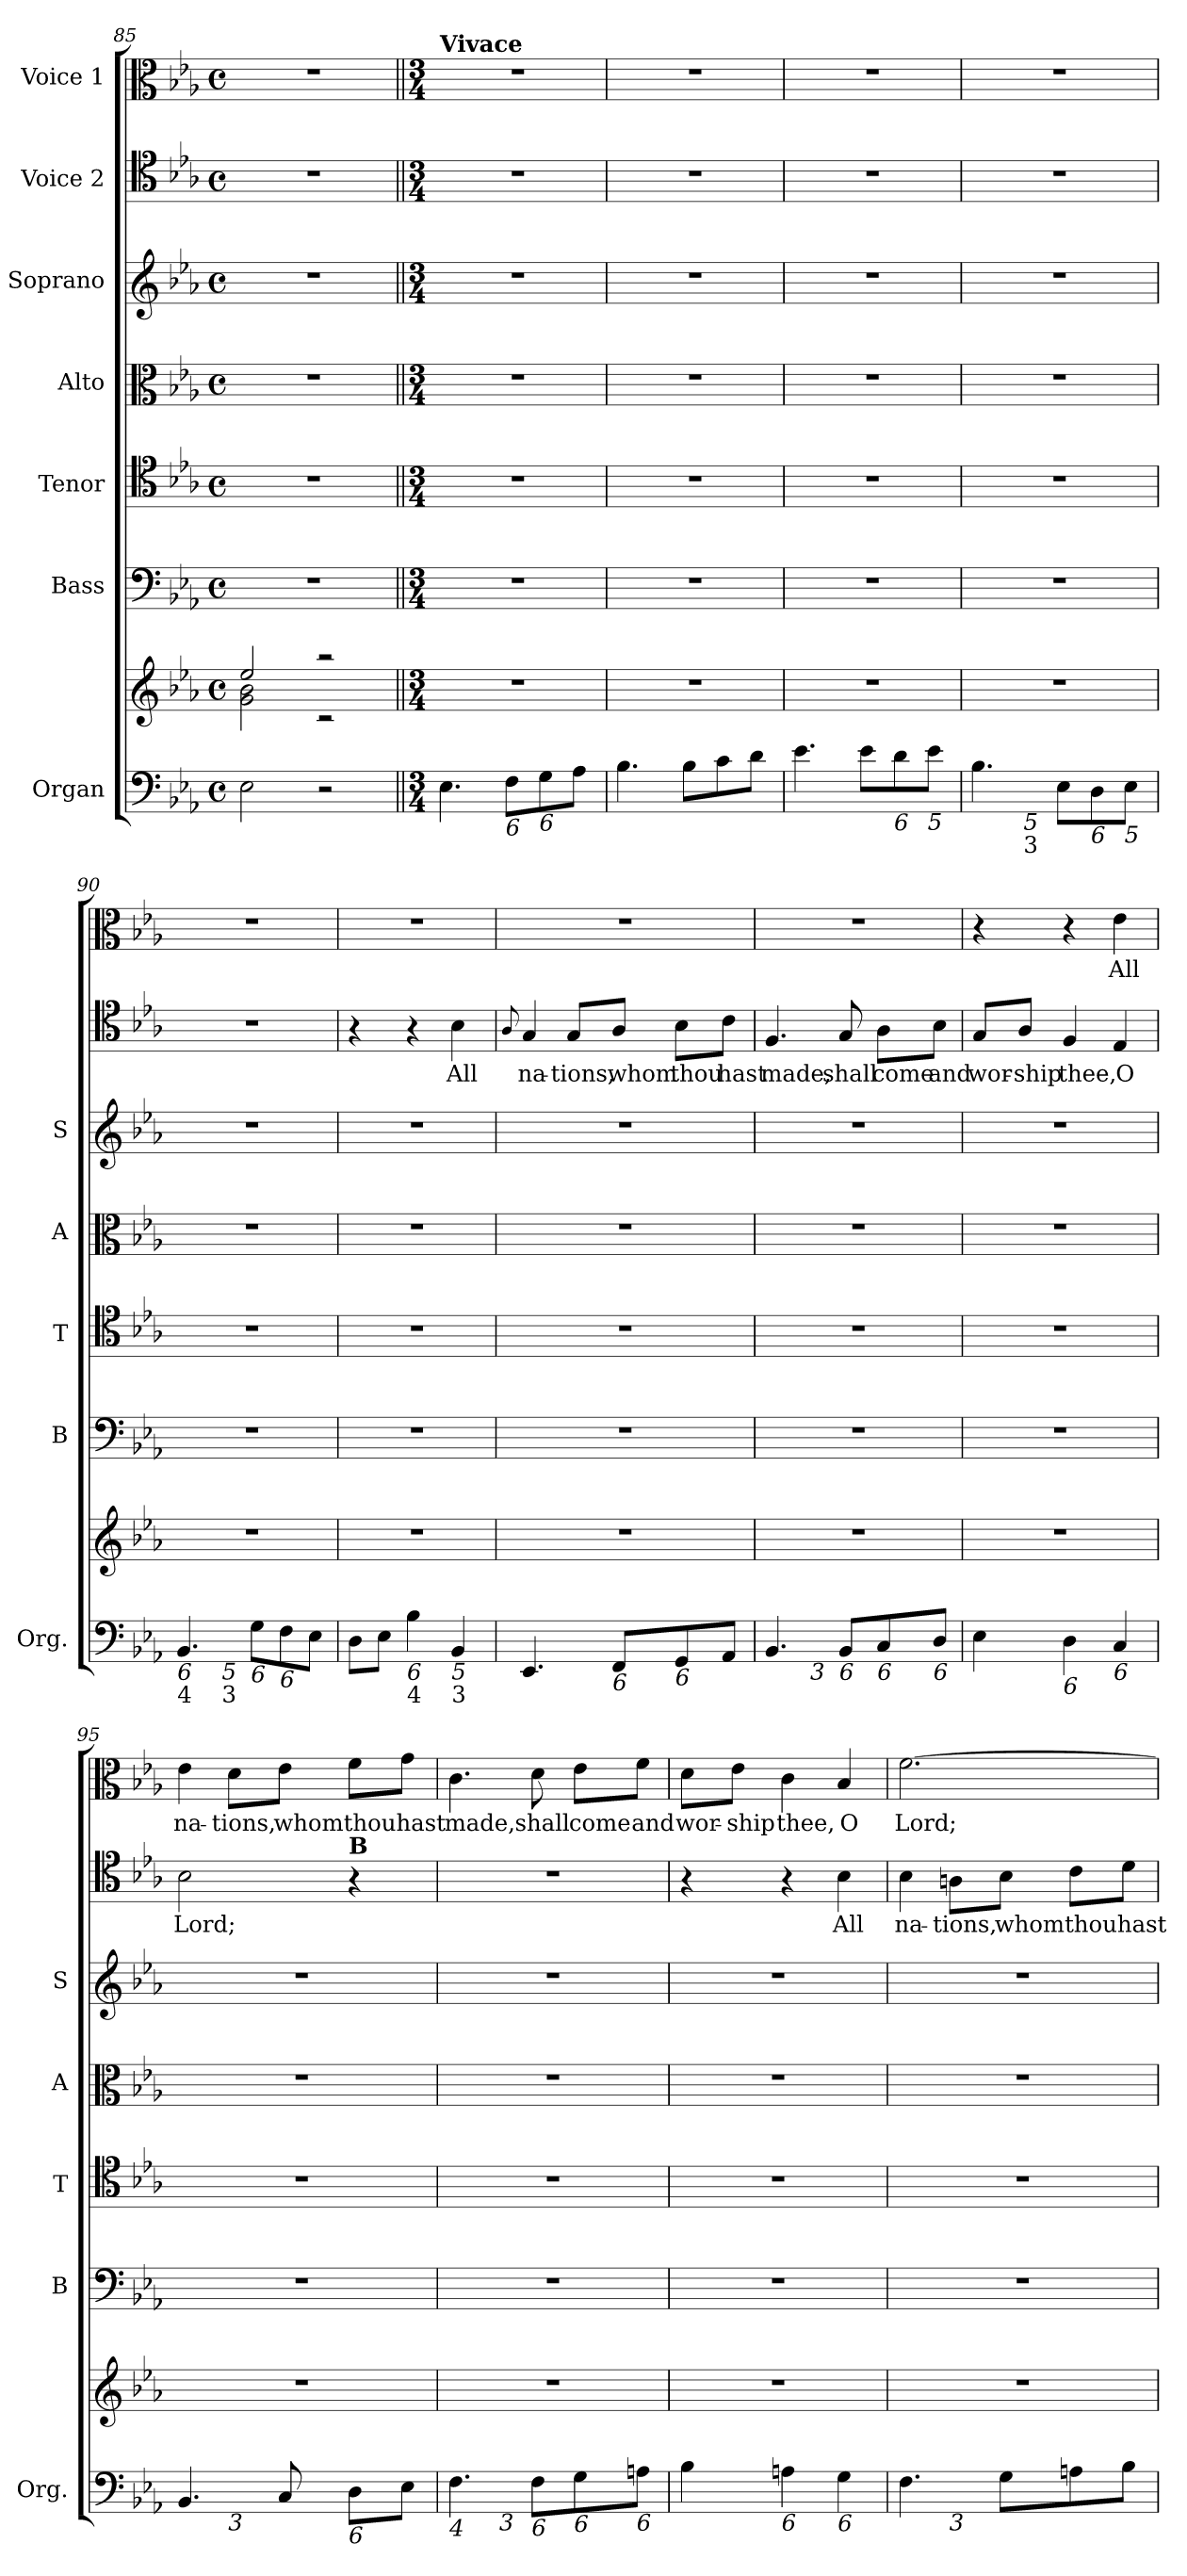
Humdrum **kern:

**kern	**kern	**kern	**kern	**kern	**kern	**kern	**text	**kern	**text
*part7	*part7	*part6	*part5	*part4	*part3	*part2	*part2	*part1	*part1
*staff8	*staff7	*staff6	*staff5	*staff4	*staff3	*staff2	*staff2	*staff1	*staff1
*I"Organ	*	*I"Bass	*I"Tenor	*I"Alto	*I"Soprano	*I"Voice 2	*	*I"Voice 1	*
*I'Org.	*	*I'B	*I'T	*I'A	*I'S	*	*	*	*
*clefF4	*clefG2	*clefF4	*clefC4	*clefC3	*clefG2	*clefC4	*	*clefC3	*
*k[b-e-a-]	*k[b-e-a-]	*k[b-e-a-]	*k[b-e-a-]	*k[b-e-a-]	*k[b-e-a-]	*k[b-e-a-]	*	*k[b-e-a-]	*
*E-:	*E-:	*E-:	*E-:	*E-:	*E-:	*E-:	*	*E-:	*
*M4/4	*M4/4	*M4/4	*M4/4	*M4/4	*M4/4	*M4/4	*	*M4/4	*
*met(c)	*met(c)	*met(c)	*met(c)	*met(c)	*met(c)	*met(c)	*	*met(c)	*
=85	=85	=85	=85	=85	=85	=85	=85	=85	=85
*	*^	*	*	*	*	*	*	*	*
2E-\	2ee-/	2g\ 2b-\	1r	1r	1r	1r	1r	.	1r	.
2r	2raa	2rc	.	.	.	.	.	.	.	.
*	*v	*v	*	*	*	*	*	*	*	*
!!LO:PB:g=z
=86||	=86||	=86||	=86||	=86||	=86||	=86||	=86||	=86||	=86||
*M3/4	*M3/4	*M3/4	*M3/4	*M3/4	*M3/4	*M3/4	*	*M3/4	*
*	*	*	*	*	*	*	*	*MM110	*
*	*^	*	*	*	*	*	*	*	*
!	!	!	!	!	!	!	!	!	!LO:TX:a:B:t=Vivace	!
*	*v	*v	*	*	*	*	*	*	*	*
4.E-\	2.r	2.r	2.r	2.r	2.r	2.r	.	2.r	.
!LO:TX:b:i:t=6	!	!	!	!	!	!	!	!	!
8F\L	.	.	.	.	.	.	.	.	.
!LO:TX:b:i:t=6	!	!	!	!	!	!	!	!	!
8G\	.	.	.	.	.	.	.	.	.
8A-\J	.	.	.	.	.	.	.	.	.
=87	=87	=87	=87	=87	=87	=87	=87	=87	=87
4.B-\	2.r	2.r	2.r	2.r	2.r	2.r	.	2.r	.
8B-\L	.	.	.	.	.	.	.	.	.
8c\	.	.	.	.	.	.	.	.	.
8d\J	.	.	.	.	.	.	.	.	.
=88	=88	=88	=88	=88	=88	=88	=88	=88	=88
4.e-\	2.r	2.r	2.r	2.r	2.r	2.r	.	2.r	.
8e-\L	.	.	.	.	.	.	.	.	.
!LO:TX:b:i:t=6	!	!	!	!	!	!	!	!	!
8d\	.	.	.	.	.	.	.	.	.
!LO:TX:b:i:t=5	!	!	!	!	!	!	!	!	!
8e-\J	.	.	.	.	.	.	.	.	.
=89	=89	=89	=89	=89	=89	=89	=89	=89	=89
!LO:TX:b:i:t=6	!	!	!	!	!	!	!	!	!
!LO:TX:b:t=4	!	!	!	!	!	!	!	!	!
*^	*	*	*	*	*	*	*	*	*
4.B-\	4ryy	2.r	2.r	2.r	2.r	2.r	2.r	.	2.r	.
!	!LO:TX:b:i:t=5	!	!	!	!	!	!	!	!	!
!	!LO:TX:b:t=3	!	!	!	!	!	!	!	!	!
.	2ryy	.	.	.	.	.	.	.	.	.
8E-\L	.	.	.	.	.	.	.	.	.	.
!LO:TX:b:i:t=6	!	!	!	!	!	!	!	!	!	!
8D\	.	.	.	.	.	.	.	.	.	.
!LO:TX:b:i:t=5	!	!	!	!	!	!	!	!	!	!
8E-\J	.	.	.	.	.	.	.	.	.	.
=90	=90	=90	=90	=90	=90	=90	=90	=90	=90	=90
!LO:TX:b:i:t=6	!	!	!	!	!	!	!	!	!	!
!LO:TX:b:t=4	!	!	!	!	!	!	!	!	!	!
4.BB-/	4ryy	2.r	2.r	2.r	2.r	2.r	2.r	.	2.r	.
!	!LO:TX:b:i:t=5	!	!	!	!	!	!	!	!	!
!	!LO:TX:b:t=3	!	!	!	!	!	!	!	!	!
.	2ryy	.	.	.	.	.	.	.	.	.
!LO:TX:b:i:t=6	!	!	!	!	!	!	!	!	!	!
8G\L	.	.	.	.	.	.	.	.	.	.
!LO:TX:b:i:t=6	!	!	!	!	!	!	!	!	!	!
8F\	.	.	.	.	.	.	.	.	.	.
8E-\J	.	.	.	.	.	.	.	.	.	.
=91	=91	=91	=91	=91	=91	=91	=91	=91	=91	=91
!LO:TX:b:i:t=6	!	!	!	!	!	!	!	!	!	!
!LO:TX:b:i:t=5	!	!	!	!	!	!	!	!	!	!
*v	*v	*	*	*	*	*	*	*	*	*
8D\L	2.r	2.r	2.r	2.r	2.r	4r	.	2.r	.
8E-\J	.	.	.	.	.	.	.	.	.
!LO:TX:b:i:t=6	!	!	!	!	!	!	!	!	!
!LO:TX:b:t=4	!	!	!	!	!	!	!	!	!
4B-\	.	.	.	.	.	4r	.	.	.
!LO:TX:b:i:t=5	!	!	!	!	!	!	!	!	!
!LO:TX:b:t=3	!	!	!	!	!	!	!	!	!
!	!	!	!	!	!	!	!LO:LY:b	!	!
4BB-/	.	.	.	.	.	4B-\	All	.	.
=92	=92	=92	=92	=92	=92	=92	=92	=92	=92
.	.	.	.	.	.	8qqA-/	.	.	.
!	!	!	!	!	!	!	!LO:LY:b	!	!
4.EE-/	2.r	2.r	2.r	2.r	2.r	4G/	na-	2.r	.
!	!	!	!	!	!	!	!LO:LY:b	!	!
.	.	.	.	.	.	8G/L	-tions,	.	.
!LO:TX:b:i:t=6	!	!	!	!	!	!	!	!	!
!	!	!	!	!	!	!	!LO:LY:b	!	!
8FF/L	.	.	.	.	.	8A-/J	whom	.	.
!LO:TX:b:i:t=6	!	!	!	!	!	!	!	!	!
!	!	!	!	!	!	!	!LO:LY:b	!	!
8GG/	.	.	.	.	.	8B-\L	thou	.	.
!	!	!	!	!	!	!	!LO:LY:b	!	!
8AA-/J	.	.	.	.	.	8c\J	hast	.	.
!!LO:LB:g=z
=93	=93	=93	=93	=93	=93	=93	=93	=93	=93
!LO:TX:b:i:t=4	!	!	!	!	!	!	!	!	!
!	!	!	!	!	!	!	!LO:LY:b	!	!
*^	*	*	*	*	*	*	*	*	*
4.BB-/	4ryy	2.r	2.r	2.r	2.r	2.r	4.F/	made,	2.r	.
!	!LO:TX:b:i:t=3	!	!	!	!	!	!	!	!	!
.	2ryy	.	.	.	.	.	.	.	.	.
!LO:TX:b:i:t=6	!	!	!	!	!	!	!	!	!	!
!	!	!	!	!	!	!	!	!LO:LY:b	!	!
8BB-/L	.	.	.	.	.	.	8G/	shall	.	.
!LO:TX:b:i:t=6	!	!	!	!	!	!	!	!	!	!
!	!	!	!	!	!	!	!	!LO:LY:b	!	!
8C/	.	.	.	.	.	.	8A-\L	come	.	.
!LO:TX:b:i:t=6	!	!	!	!	!	!	!	!	!	!
!	!	!	!	!	!	!	!	!LO:LY:b	!	!
8D/J	.	.	.	.	.	.	8B-\J	and	.	.
=94	=94	=94	=94	=94	=94	=94	=94	=94	=94	=94
!	!	!	!	!	!	!	!	!LO:LY:b	!	!
*v	*v	*	*	*	*	*	*	*	*	*
4E-\	2.r	2.r	2.r	2.r	2.r	8G/L	wor-	4r	.
!	!	!	!	!	!	!	!LO:LY:b	!	!
.	.	.	.	.	.	8A-/J	-ship	.	.
!LO:TX:b:i:t=6	!	!	!	!	!	!	!	!	!
!	!	!	!	!	!	!	!LO:LY:b	!	!
4D\	.	.	.	.	.	4F/	thee,	4r	.
!LO:TX:b:i:t=6	!	!	!	!	!	!	!	!	!
!	!	!	!	!	!	!	!LO:LY:b	!	!LO:LY:b
4C/	.	.	.	.	.	4E-/	O	4e-\	All
=95	=95	=95	=95	=95	=95	=95	=95	=95	=95
!LO:TX:b:i:t=4	!	!	!	!	!	!	!	!	!
!	!	!	!	!	!	!	!LO:LY:b	!	!LO:LY:b
*^	*	*	*	*	*	*	*	*	*
4.BB-/	4ryy	2.r	2.r	2.r	2.r	2.r	2B-\	Lord;	4e-\	na-
!	!LO:TX:b:i:t=3	!	!	!	!	!	!	!	!	!
!	!	!	!	!	!	!	!	!	!	!LO:LY:b
.	2ryy	.	.	.	.	.	.	.	8d\L	-tions,
!	!	!	!	!	!	!	!	!	!	!LO:LY:b
8C/	.	.	.	.	.	.	.	.	8e-\J	whom
!	!	!	!	!	!	!	!LO:TX:a:B:t=B	!	!	!
!LO:TX:b:i:t=6	!	!	!	!	!	!	!	!	!	!
!	!	!	!	!	!	!	!	!	!	!LO:LY:b
8D\L	.	.	.	.	.	.	4r	.	8f\L	thou
!	!	!	!	!	!	!	!	!	!	!LO:LY:b
8E-\J	.	.	.	.	.	.	.	.	8g\J	hast
=96	=96	=96	=96	=96	=96	=96	=96	=96	=96	=96
!LO:TX:b:i:t=4	!	!	!	!	!	!	!	!	!	!
!	!	!	!	!	!	!	!	!	!	!LO:LY:b
4.F\	4ryy	2.r	2.r	2.r	2.r	2.r	2.r	.	4.c\	made,
!	!LO:TX:b:i:t=3	!	!	!	!	!	!	!	!	!
.	2ryy	.	.	.	.	.	.	.	.	.
!LO:TX:b:i:t=6	!	!	!	!	!	!	!	!	!	!
!	!	!	!	!	!	!	!	!	!	!LO:LY:b
8F\L	.	.	.	.	.	.	.	.	8d\	shall
!LO:TX:b:i:t=6	!	!	!	!	!	!	!	!	!	!
!	!	!	!	!	!	!	!	!	!	!LO:LY:b
8G\	.	.	.	.	.	.	.	.	8e-\L	come
!LO:TX:b:i:t=6	!	!	!	!	!	!	!	!	!	!
!	!	!	!	!	!	!	!	!	!	!LO:LY:b
8An\J	.	.	.	.	.	.	.	.	8f\J	and
=97	=97	=97	=97	=97	=97	=97	=97	=97	=97	=97
!	!	!	!	!	!	!	!	!	!	!LO:LY:b
*v	*v	*	*	*	*	*	*	*	*	*
4B-\	2.r	2.r	2.r	2.r	2.r	4r	.	8d\L	wor-
!	!	!	!	!	!	!	!	!	!LO:LY:b
.	.	.	.	.	.	.	.	8e-\J	-ship
!LO:TX:b:i:t=6	!	!	!	!	!	!	!	!	!
!	!	!	!	!	!	!	!	!	!LO:LY:b
4An\	.	.	.	.	.	4r	.	4c\	thee,
!LO:TX:b:i:t=6	!	!	!	!	!	!	!	!	!
!	!	!	!	!	!	!	!LO:LY:b	!	!LO:LY:b
4G\	.	.	.	.	.	4B-\	All	4B-/	O
!!LO:LB:g=z
=98	=98	=98	=98	=98	=98	=98	=98	=98	=98
!LO:TX:b:i:t=4	!	!	!	!	!	!	!	!	!
!	!	!	!	!	!	!	!LO:LY:b	!	!LO:LY:b
*^	*	*	*	*	*	*	*	*	*
4.F\	4ryy	2.r	2.r	2.r	2.r	2.r	4B-\	na-	[2.f\	Lord;
!	!LO:TX:b:i:t=3	!	!	!	!	!	!	!	!	!
!	!	!	!	!	!	!	!	!LO:LY:b	!	!
.	2ryy	.	.	.	.	.	8An\L	-tions,	.	.
!	!	!	!	!	!	!	!	!LO:LY:b	!	!
8G\L	.	.	.	.	.	.	8B-\J	whom	.	.
!	!	!	!	!	!	!	!	!LO:LY:b	!	!
8An\	.	.	.	.	.	.	8c\L	thou	.	.
!	!	!	!	!	!	!	!	!LO:LY:b	!	!
8B-\J	.	.	.	.	.	.	8d\J	hast	.	.
*v	*v	*	*	*	*	*	*	*	*	*
=	=	=	=	=	=	=	=	=	=
*-	*-	*-	*-	*-	*-	*-	*-	*-	*-
